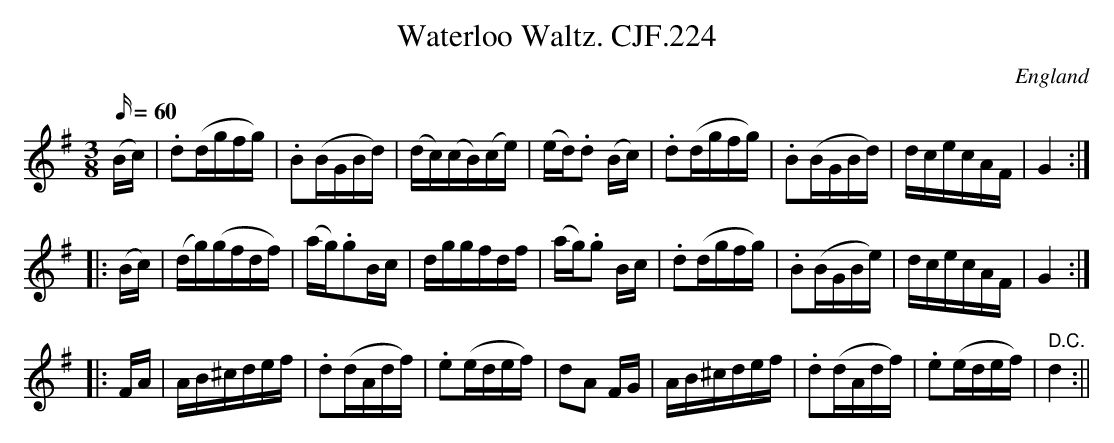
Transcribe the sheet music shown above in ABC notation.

X:1
T:Waterloo Waltz. CJF.224
M:3/8
L:1/16
Q:60
O:England
K:G
(Bc)|.d2(dgfg)|.B2(BGBd)|(dc)(cB)(ce)|(ed).d2 (Bc)|.d2(dgfg)|\
.B2(BGBd)|dcecAF|G4h:||:!
(Bc)|(dg)(gfdf)|(ag).g2Bc|dggfdf|(ag).g2 Bc|.d2(dgfg)|\
.B2(BGBe)|dcecAF|G4:||:!
FA|AB^cdef|.d2(dAdf)|.e2(edef)|d2A2 FG|AB^cdef|\
.d2(dAdf)|.e2(edef)|" D.C."d4:||
